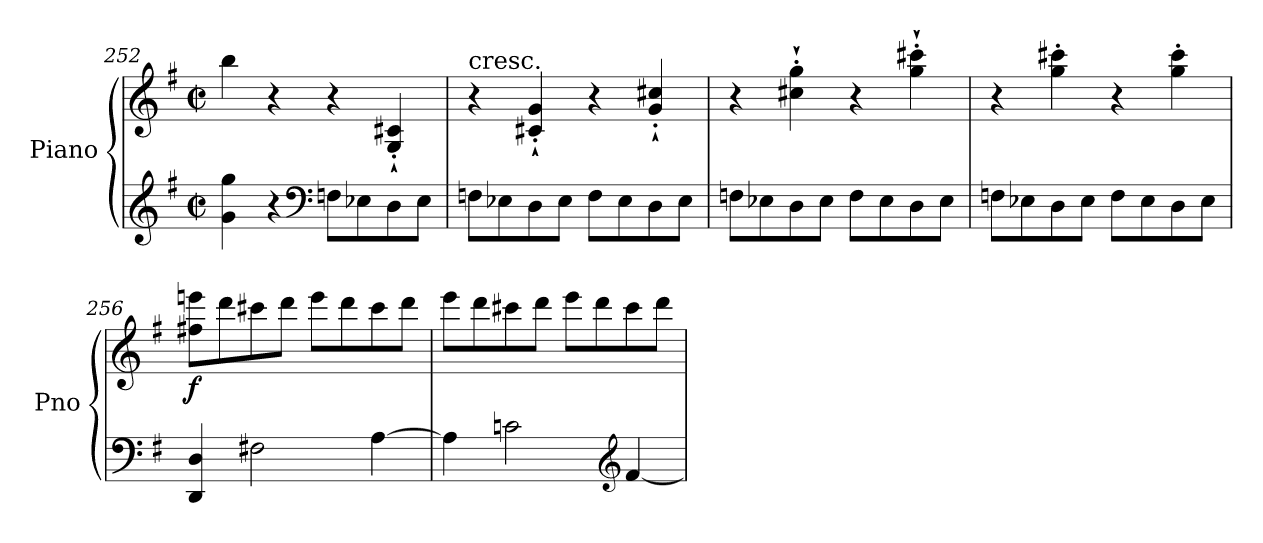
**kern	**kern	**dynam
*part1	*part1	*part1
*staff2	*staff1	*staff1/2
*I"Piano	*	*
*I'Pno	*	*
*clefG2	*clefG2	*
*k[f#]	*k[f#]	*
*G:	*G:	*
*M2/2	*M2/2	*
*met(c|)	*met(c|)	*
=252	=252	=252
4g\ 4gg\	4bb\	.
4r	4r	.
*clefF4	*	*
8Fn\L	4r	.
8E-X\	.	.
8D\	4G/`' 4c#X/`'	.
8E-\J	.	.
!!LO:LB:g=z
=253	=253	=253
!	!LO:TX:a:t=cresc.	!
8Fn\L	4r	.
8E-X\	.	.
8D\	4c#X/`' 4g/`'	.
8E-\J	.	.
8F\L	4r	.
8E-\	.	.
8D\	4g/`' 4cc#X/`'	.
8E-\J	.	.
=254	=254	=254
8Fn\L	4r	.
8E-X\	.	.
8D\	4cc#X\`' 4gg\`'	.
8E-\J	.	.
8F\L	4r	.
8E-\	.	.
8D\	4gg\`' 4ccc#X\`'	.
8E-\J	.	.
=255	=255	=255
8Fn\L	4r	.
8E-X\	.	.
8D\	4gg\' 4ccc#X\'	.
8E-\J	.	.
8F\L	4r	.
8E-\	.	.
8D\	4gg\' 4ccc#\'	.
8E-\J	.	.
!!LO:PB:g=z
=256	=256	=256
!	!	!LO:DY:b
4DD/ 4D/	8ff#X\ 8eeen\L	f
.	8ddd\	.
2F#X\	8ccc#X\	.
.	8ddd\J	.
.	8eee\L	.
.	8ddd\	.
[4A\	8ccc#\	.
.	8ddd\J	.
!!LO:PB:g=z
=257	=257	=257
4A\]	8eee\L	.
.	8ddd\	.
2cn\	8ccc#X\	.
.	8ddd\J	.
.	8eee\L	.
.	8ddd\	.
*clefG2	*	*
[4f#/	8ccc#\	.
.	8ddd\J	.
=	=	=
*-	*-	*-
